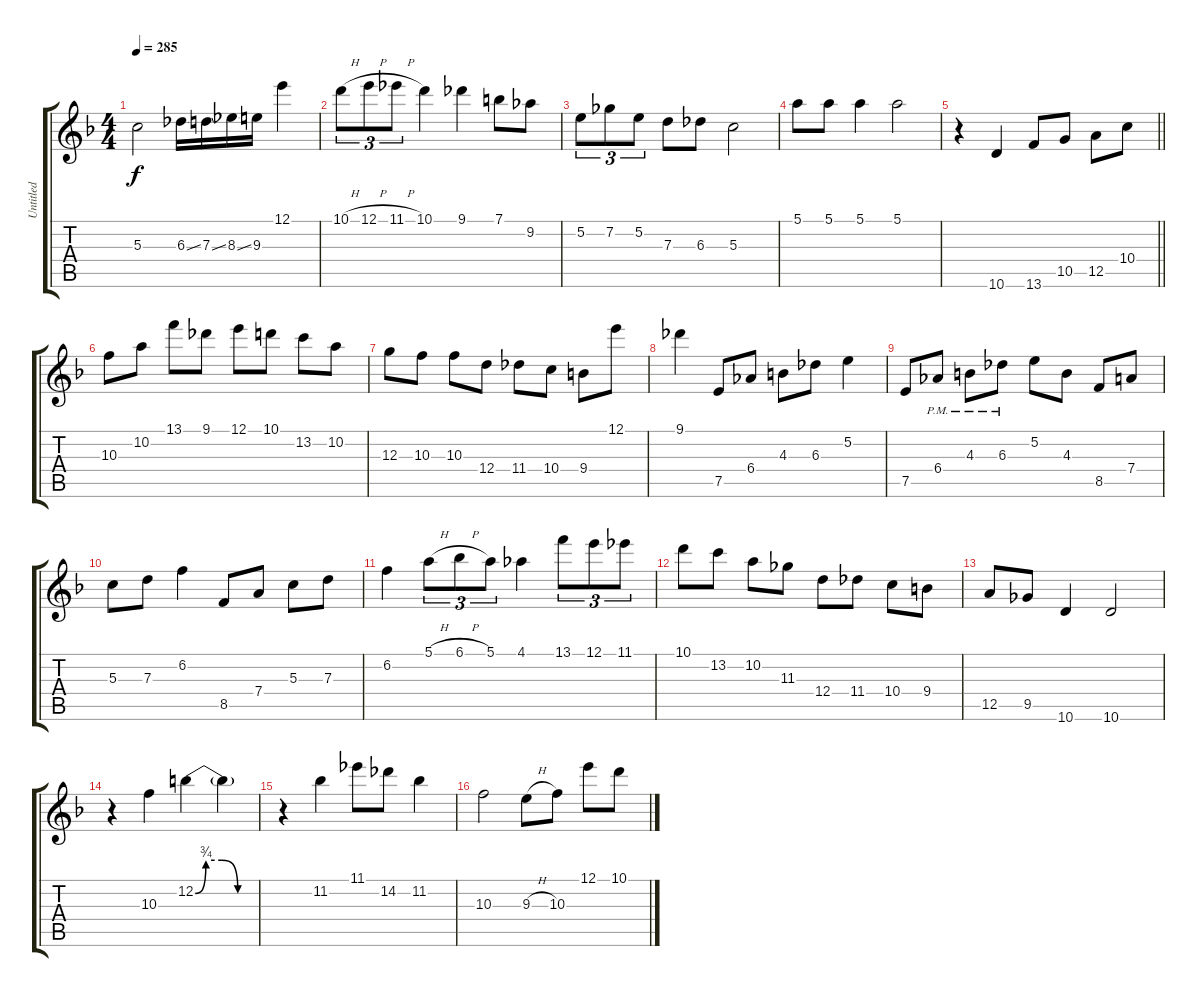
\track ("Untitled" "Untitled") {instrument acousticguitarsteel}
\staff {score tabs}
\tuning (E4 B3 G3 D3 A2 E2) {hide}
\ts (4 4)
\tempo 285
\clef g2
\ks f
5.3{t}.2{dy f} 6.3{ss}.16 7.3{ss}.16 8.3{ss}.16 9.3.16 12.1.4 |
10.1{h}.8{tu (3 2)} 12.1{h}.8{tu (3 2)} 11.1{h}.8{tu (3 2)} 10.1.4 9.1.4 7.1.8 9.2.8 |
5.2.8{tu (3 2)} 7.2.8{tu (3 2)} 5.2.8{tu (3 2)} 7.3.8 6.3.8 5.3.2 |
5.1.8 5.1.8 5.1.4 5.1.2 |
\barLineRight lightlight
r.4 10.6.4 13.6.8 10.5.8 12.5.8 10.4.8 |
10.3.8 10.2.8 13.1.8 9.1.8 12.1.8 10.1.8 13.2.8 10.2.8 |
12.3.8 10.3.8 10.3.8 12.4.8 11.4.8 10.4.8 9.4.8 12.1.8 |
9.1.4 7.5.8 6.4.8 4.3.8 6.3.8 5.2.4 |
7.5.8 6.4{pm}.8 4.3{pm}.8 6.3{pm}.8 5.2.8 4.3.8 8.5.8 7.4.8 |
5.3.8 7.3.8 6.2.4 8.5.8 7.4.8 5.3.8 7.3.8 |
6.2.4 5.1{h}.8{tu (3 2)} 6.1{h}.8{tu (3 2)} 5.1.8{tu (3 2)} 4.1.4 13.1.8{tu (3 2)} 12.1.8{tu (3 2)} 11.1.8{tu (3 2)} |
10.1.8 13.2.8 10.2.8 11.3.8 12.4.8 11.4.8 10.4.8 9.4.8 |
12.5.8 9.5.8 10.6.4 10.6.2 |
r.4 10.3.4 12.2{be (custom 0 0 10 3 25 3 40 0 60 0)}.4 12.2{t}.4 |
r.4 11.2.4 11.1.8 14.2.8 11.2.4 |
10.3.2 9.3{h}.8 10.3.8 12.1.8 10.1.8
